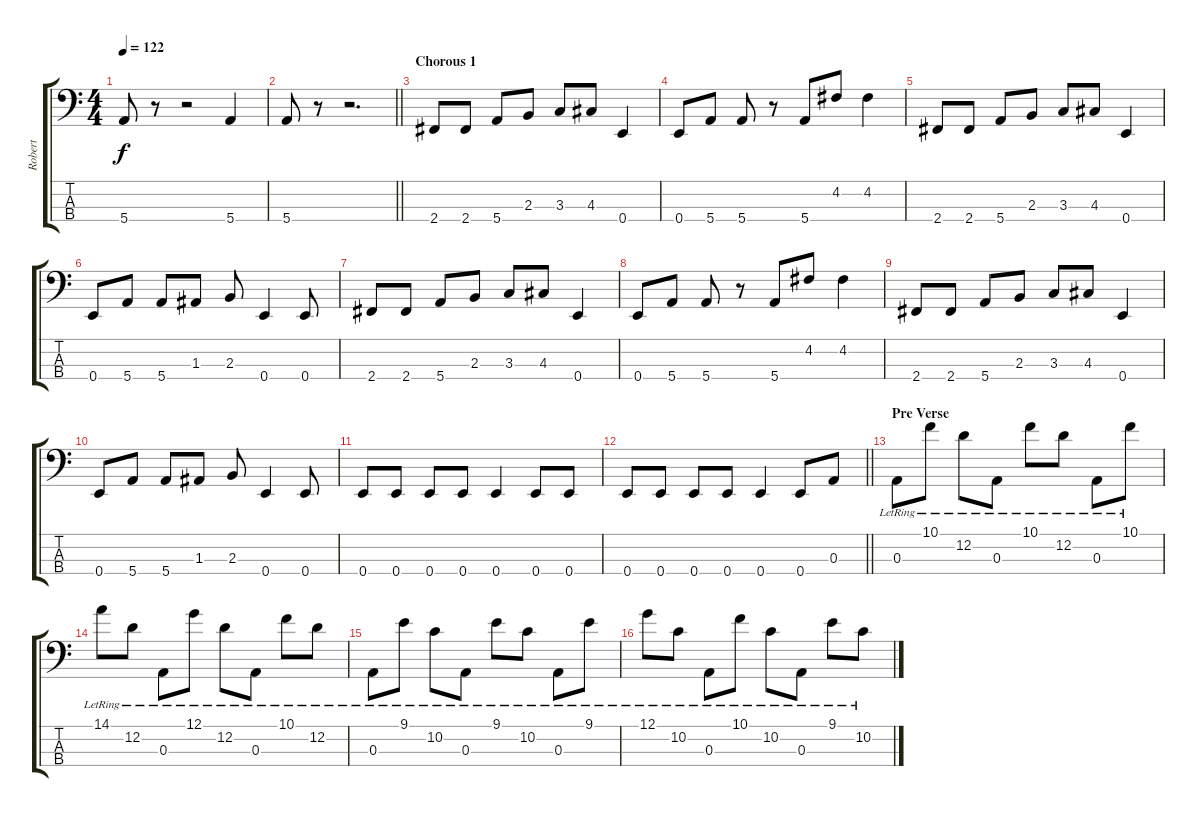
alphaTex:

\track ("Robert" "Robert") {instrument electricbassfinger}
\staff {score tabs}
\tuning (G2 D2 A1 E1) {hide}
\ts (4 4)
\tempo 122
\clef f4
\ks c
5.4.8{dy f} r.8 r.2 5.4.4 |
\barLineRight lightlight
5.4.8 r.8 r.2{d} |
\section ("" "Chorous 1")
2.4.8 2.4.8 5.4.8 2.3.8 3.3.8 4.3.8 0.4.4 |
0.4.8 5.4.8 5.4.8 r.8 5.4.8 4.2.8 4.2.4 |
2.4.8 2.4.8 5.4.8 2.3.8 3.3.8 4.3.8 0.4.4 |
0.4.8 5.4.8 5.4.8 1.3.8 2.3.8 0.4.4 0.4.8 |
2.4.8 2.4.8 5.4.8 2.3.8 3.3.8 4.3.8 0.4.4 |
0.4.8 5.4.8 5.4.8 r.8 5.4.8 4.2.8 4.2.4 |
2.4.8 2.4.8 5.4.8 2.3.8 3.3.8 4.3.8 0.4.4 |
0.4.8 5.4.8 5.4.8 1.3.8 2.3.8 0.4.4 0.4.8 |
0.4.8 0.4.8 0.4.8 0.4.8 0.4.4 0.4.8 0.4.8 |
\barLineRight lightlight
0.4.8 0.4.8 0.4.8 0.4.8 0.4.4 0.4.8 0.3.8 |
\section ("" "Pre Verse ")
0.3{lr}.8 10.1{lr}.8 12.2{lr}.8 0.3{lr}.8 10.1{lr}.8 12.2{lr}.8 0.3{lr}.8 10.1{lr}.8 |
14.1{lr}.8 12.2{lr}.8 0.3{lr}.8 12.1{lr}.8 12.2{lr}.8 0.3{lr}.8 10.1{lr}.8 12.2{lr}.8 |
0.3{lr}.8 9.1{lr}.8 10.2{lr}.8 0.3{lr}.8 9.1{lr}.8 10.2{lr}.8 0.3{lr}.8 9.1{lr}.8 |
12.1{lr}.8 10.2{lr}.8 0.3{lr}.8 10.1{lr}.8 10.2{lr}.8 0.3{lr}.8 9.1{lr}.8 10.2{lr}.8
